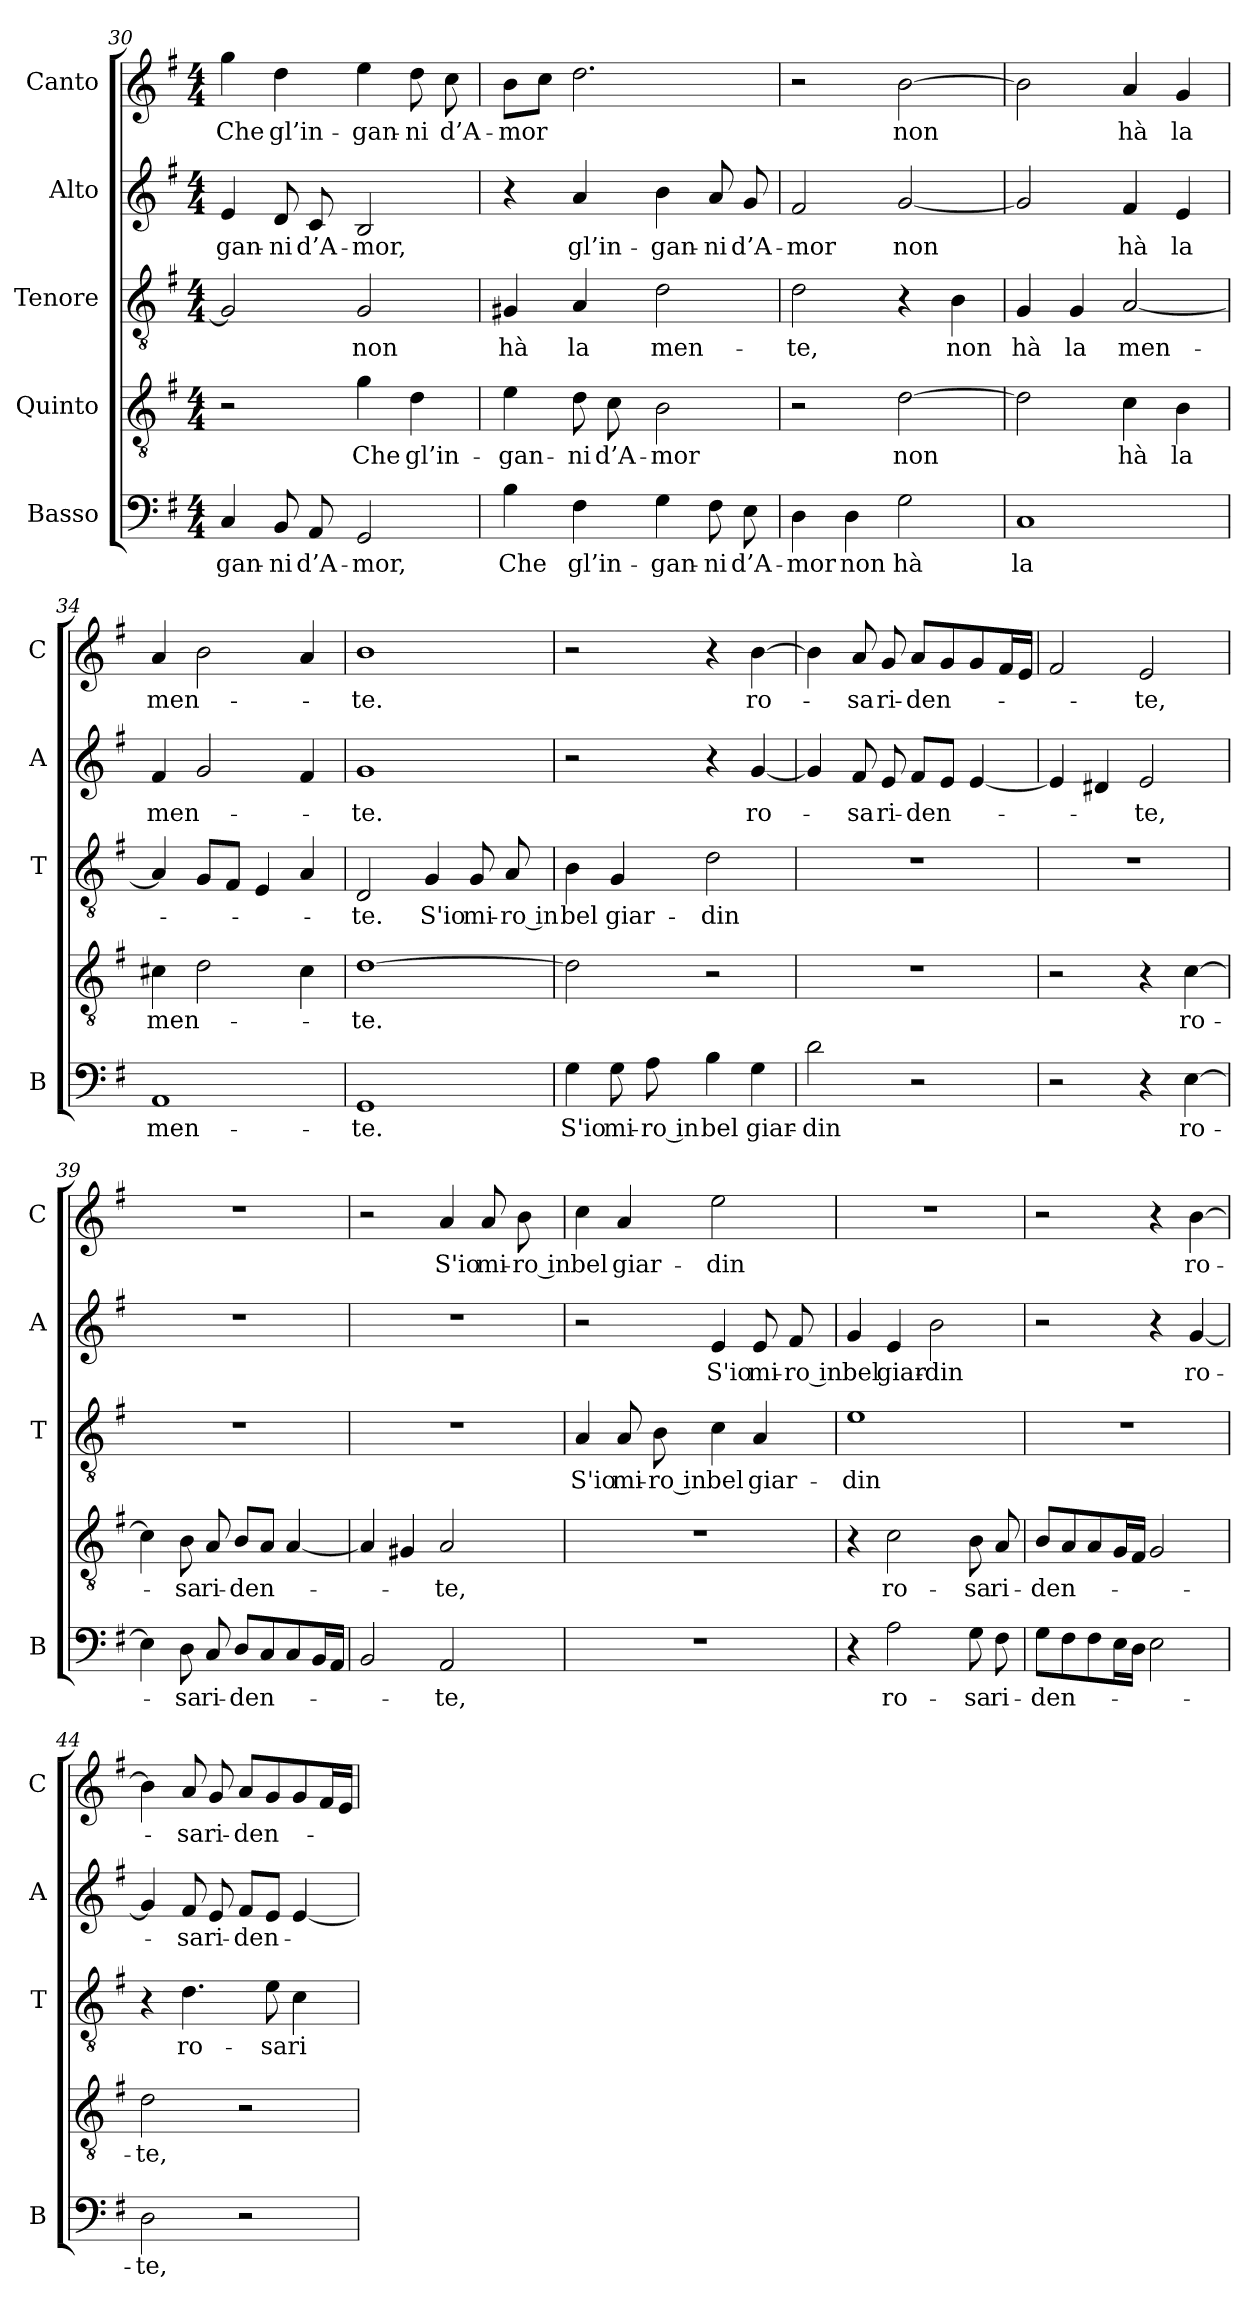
**kern	**text	**kern	**text	**kern	**text	**kern	**text	**kern	**text
*part5	*part5	*part4	*part4	*part3	*part3	*part2	*part2	*part1	*part1
*staff5	*staff5	*staff4	*staff4	*staff3	*staff3	*staff2	*staff2	*staff1	*staff1
*I"Basso	*	*I"Quinto	*	*I"Tenore	*	*I"Alto	*	*I"Canto	*
*I'B	*	*	*	*I'T	*	*I'A	*	*I'C	*
*clefF4	*	*clefGv2	*	*clefGv2	*	*clefG2	*	*clefG2	*
*k[f#]	*	*k[f#]	*	*k[f#]	*	*k[f#]	*	*k[f#]	*
*G:	*	*G:	*	*G:	*	*G:	*	*G:	*
*M4/4	*	*M4/4	*	*M4/4	*	*M4/4	*	*M4/4	*
=30	=30	=30	=30	=30	=30	=30	=30	=30	=30
!	!LO:LY:b	!	!	!	!	!	!LO:LY:b	!	!LO:LY:b
4C/	-gan-	2r	.	2G/]	.	4e/	-gan-	4gg\	Che
!	!LO:LY:b	!	!	!	!	!	!LO:LY:b	!	!LO:LY:b
8BB/	-ni	.	.	.	.	8d/	-ni	4dd\	gl’in-
!	!LO:LY:b	!	!	!	!	!	!LO:LY:b	!	!
8AA/	d’A-	.	.	.	.	8c/	d’A-	.	.
!	!LO:LY:b	!	!LO:LY:b	!	!LO:LY:b	!	!LO:LY:b	!	!LO:LY:b
2GG/	-mor,	4g\	Che	2G/	non	2B/	-mor,	4ee\	-gan-
!	!	!	!LO:LY:b	!	!	!	!	!	!LO:LY:b
.	.	4d\	gl’in-	.	.	.	.	8dd\	-ni
!	!	!	!	!	!	!	!	!	!LO:LY:b
.	.	.	.	.	.	.	.	8cc\	d’A-
=31	=31	=31	=31	=31	=31	=31	=31	=31	=31
!	!LO:LY:b	!	!LO:LY:b	!	!LO:LY:b	!	!	!	!LO:LY:b
4B\	Che	4e\	-gan-	4G#X/	hà	4r	.	8b\L	-mor
.	.	.	.	.	.	.	.	8cc\J	.
!	!LO:LY:b	!	!LO:LY:b	!	!LO:LY:b	!	!LO:LY:b	!	!
4F#\	gl’in-	8d\	-ni	4A/	la	4a/	gl’in-	2.dd\	.
!	!	!	!LO:LY:b	!	!	!	!	!	!
.	.	8c\	d’A-	.	.	.	.	.	.
!	!LO:LY:b	!	!LO:LY:b	!	!LO:LY:b	!	!LO:LY:b	!	!
4G\	-gan-	2B\	-mor	2d\	men-	4b\	-gan-	.	.
!	!LO:LY:b	!	!	!	!	!	!LO:LY:b	!	!
8F#\	-ni	.	.	.	.	8a/	-ni	.	.
!	!LO:LY:b	!	!	!	!	!	!LO:LY:b	!	!
8E\	d’A-	.	.	.	.	8g/	d’A-	.	.
=32	=32	=32	=32	=32	=32	=32	=32	=32	=32
!	!LO:LY:b	!	!	!	!LO:LY:b	!	!LO:LY:b	!	!
4D\	-mor	2r	.	2d\	-te,	2f#/	-mor	2r	.
!	!LO:LY:b	!	!	!	!	!	!	!	!
4D\	non	.	.	.	.	.	.	.	.
!	!LO:LY:b	!	!LO:LY:b	!	!	!	!LO:LY:b	!	!LO:LY:b
2G\	hà	[2d\	non	4r	.	[2g/	non	[2b\	non
!	!	!	!	!	!LO:LY:b	!	!	!	!
.	.	.	.	4B\	non	.	.	.	.
=33	=33	=33	=33	=33	=33	=33	=33	=33	=33
!	!LO:LY:b	!	!	!	!LO:LY:b	!	!	!	!
1C	la	2d\]	.	4G/	hà	2g/]	.	2b\]	.
!	!	!	!	!	!LO:LY:b	!	!	!	!
.	.	.	.	4G/	la	.	.	.	.
!	!	!	!LO:LY:b	!	!LO:LY:b	!	!LO:LY:b	!	!LO:LY:b
.	.	4c\	hà	[2A/	men-	4f#/	hà	4a/	hà
!	!	!	!LO:LY:b	!	!	!	!LO:LY:b	!	!LO:LY:b
.	.	4B\	la	.	.	4e/	la	4g/	la
!!LO:PB:g=z
=34	=34	=34	=34	=34	=34	=34	=34	=34	=34
!	!LO:LY:b	!	!LO:LY:b	!	!	!	!LO:LY:b	!	!LO:LY:b
1AA	men-	4c#X\	men-	4A/]	.	4f#/	men-	4a/	men-
.	.	2d\	.	8G/L	.	2g/	.	2b\	.
.	.	.	.	8F#/J	.	.	.	.	.
.	.	.	.	4E/	.	.	.	.	.
.	.	4c#\	.	4A/	.	4f#/	.	4a/	.
=35	=35	=35	=35	=35	=35	=35	=35	=35	=35
!	!LO:LY:b	!	!LO:LY:b	!	!LO:LY:b	!	!LO:LY:b	!	!LO:LY:b
1GG	-te.	[1d	-te.	2D/	-te.	1g	-te.	1b	-te.
!	!	!	!	!	!LO:LY:b	!	!	!	!
.	.	.	.	4G/	S'io	.	.	.	.
!	!	!	!	!	!LO:LY:b	!	!	!	!
.	.	.	.	8G/	mi-	.	.	.	.
!	!	!	!	!	!LO:LY:b	!	!	!	!
.	.	.	.	8A/	-ro in	.	.	.	.
=36	=36	=36	=36	=36	=36	=36	=36	=36	=36
!	!LO:LY:b	!	!	!	!LO:LY:b	!	!	!	!
4G\	S'io	2d\]	.	4B\	bel	2r	.	2r	.
!	!LO:LY:b	!	!	!	!LO:LY:b	!	!	!	!
8G\	mi-	.	.	4G/	giar-	.	.	.	.
!	!LO:LY:b	!	!	!	!	!	!	!	!
8A\	-ro in	.	.	.	.	.	.	.	.
!	!LO:LY:b	!	!	!	!LO:LY:b	!	!	!	!
4B\	bel	2r	.	2d\	-din	4r	.	4r	.
!	!LO:LY:b	!	!	!	!	!	!LO:LY:b	!	!LO:LY:b
4G\	giar-	.	.	.	.	[4g/	ro-	[4b\	ro-
=37	=37	=37	=37	=37	=37	=37	=37	=37	=37
!	!LO:LY:b	!	!	!	!	!	!	!	!
2d\	-din	1r	.	1r	.	4g/]	.	4b\]	.
!	!	!	!	!	!	!	!LO:LY:b	!	!LO:LY:b
.	.	.	.	.	.	8f#/	-sa	8a/	-sa
!	!	!	!	!	!	!	!LO:LY:b	!	!LO:LY:b
.	.	.	.	.	.	8e/	ri-	8g/	ri-
!	!	!	!	!	!	!	!LO:LY:b	!	!LO:LY:b
2r	.	.	.	.	.	8f#/L	-den-	8a/L	-den-
.	.	.	.	.	.	8e/J	.	8g/	.
.	.	.	.	.	.	[4e/	.	8g/	.
.	.	.	.	.	.	.	.	16f#/L	.
.	.	.	.	.	.	.	.	16e/JJ	.
=38	=38	=38	=38	=38	=38	=38	=38	=38	=38
2r	.	2r	.	1r	.	4e/]	.	2f#/	.
.	.	.	.	.	.	4d#X/	.	.	.
!	!	!	!	!	!	!	!LO:LY:b	!	!LO:LY:b
4r	.	4r	.	.	.	2e/	-te,	2e/	-te,
!	!LO:LY:b	!	!LO:LY:b	!	!	!	!	!	!
[4E\	ro-	[4c\	ro-	.	.	.	.	.	.
=39	=39	=39	=39	=39	=39	=39	=39	=39	=39
4E\]	.	4c\]	.	1r	.	1r	.	1r	.
!	!LO:LY:b	!	!LO:LY:b	!	!	!	!	!	!
8D\	-sa	8B\	-sa	.	.	.	.	.	.
!	!LO:LY:b	!	!LO:LY:b	!	!	!	!	!	!
8C/	ri-	8A/	ri-	.	.	.	.	.	.
!	!LO:LY:b	!	!LO:LY:b	!	!	!	!	!	!
8D/L	-den-	8B/L	-den-	.	.	.	.	.	.
8C/	.	8A/J	.	.	.	.	.	.	.
8C/	.	[4A/	.	.	.	.	.	.	.
16BB/L	.	.	.	.	.	.	.	.	.
16AA/JJ	.	.	.	.	.	.	.	.	.
!!LO:LB:g=z
=40	=40	=40	=40	=40	=40	=40	=40	=40	=40
2BB/	.	4A/]	.	1r	.	1r	.	2r	.
.	.	4G#X/	.	.	.	.	.	.	.
!	!LO:LY:b	!	!LO:LY:b	!	!	!	!	!	!LO:LY:b
2AA/	-te,	2A/	-te,	.	.	.	.	4a/	S'io
!	!	!	!	!	!	!	!	!	!LO:LY:b
.	.	.	.	.	.	.	.	8a/	mi-
!	!	!	!	!	!	!	!	!	!LO:LY:b
.	.	.	.	.	.	.	.	8b\	-ro in
=41	=41	=41	=41	=41	=41	=41	=41	=41	=41
!	!	!	!	!	!LO:LY:b	!	!	!	!LO:LY:b
1r	.	1r	.	4A/	S'io	2r	.	4cc\	bel
!	!	!	!	!	!LO:LY:b	!	!	!	!LO:LY:b
.	.	.	.	8A/	mi-	.	.	4a/	giar-
!	!	!	!	!	!LO:LY:b	!	!	!	!
.	.	.	.	8B\	-ro in	.	.	.	.
!	!	!	!	!	!LO:LY:b	!	!LO:LY:b	!	!LO:LY:b
.	.	.	.	4c\	bel	4e/	S'io	2ee\	-din
!	!	!	!	!	!LO:LY:b	!	!LO:LY:b	!	!
.	.	.	.	4A/	giar-	8e/	mi-	.	.
!	!	!	!	!	!	!	!LO:LY:b	!	!
.	.	.	.	.	.	8f#/	-ro in	.	.
=42	=42	=42	=42	=42	=42	=42	=42	=42	=42
!	!	!	!	!	!LO:LY:b	!	!LO:LY:b	!	!
4r	.	4r	.	1e	-din	4g/	bel	1r	.
!	!LO:LY:b	!	!LO:LY:b	!	!	!	!LO:LY:b	!	!
2A\	ro-	2c\	ro-	.	.	4e/	giar-	.	.
!	!	!	!	!	!	!	!LO:LY:b	!	!
.	.	.	.	.	.	2b\	-din	.	.
!	!LO:LY:b	!	!LO:LY:b	!	!	!	!	!	!
8G\	-sa	8B\	-sa	.	.	.	.	.	.
!	!LO:LY:b	!	!LO:LY:b	!	!	!	!	!	!
8F#\	ri-	8A/	ri-	.	.	.	.	.	.
=43	=43	=43	=43	=43	=43	=43	=43	=43	=43
!	!LO:LY:b	!	!LO:LY:b	!	!	!	!	!	!
8G\L	-den-	8B/L	-den-	1r	.	2r	.	2r	.
8F#\	.	8A/	.	.	.	.	.	.	.
8F#\	.	8A/	.	.	.	.	.	.	.
16E\L	.	16G/L	.	.	.	.	.	.	.
16D\JJ	.	16F#/JJ	.	.	.	.	.	.	.
2E\	.	2G/	.	.	.	4r	.	4r	.
!	!	!	!	!	!	!	!LO:LY:b	!	!LO:LY:b
.	.	.	.	.	.	[4g/	ro-	[4b\	ro-
=44	=44	=44	=44	=44	=44	=44	=44	=44	=44
!	!LO:LY:b	!	!LO:LY:b	!	!	!	!	!	!
2D\	-te,	2d\	-te,	4r	.	4g/]	.	4b\]	.
!	!	!	!	!	!LO:LY:b	!	!LO:LY:b	!	!LO:LY:b
.	.	.	.	4.d\	ro-	8f#/	-sa	8a/	-sa
!	!	!	!	!	!	!	!LO:LY:b	!	!LO:LY:b
.	.	.	.	.	.	8e/	ri-	8g/	ri-
!	!	!	!	!	!	!	!LO:LY:b	!	!LO:LY:b
2r	.	2r	.	.	.	8f#/L	-den-	8a/L	-den-
!	!	!	!	!	!LO:LY:b	!	!	!	!
.	.	.	.	8e\	-sa	8e/J	.	8g/	.
!	!	!	!	!	!LO:LY:b	!	!	!	!
.	.	.	.	4c\	ri-	[4e/	.	8g/	.
.	.	.	.	.	.	.	.	16f#/L	.
.	.	.	.	.	.	.	.	16e/JJ	.
=	=	=	=	=	=	=	=	=	=
*-	*-	*-	*-	*-	*-	*-	*-	*-	*-
